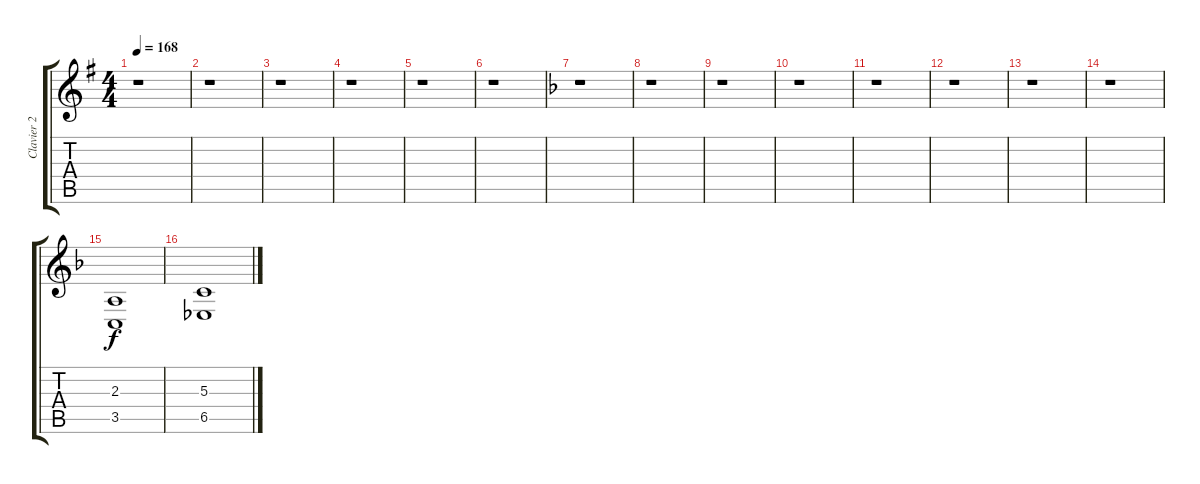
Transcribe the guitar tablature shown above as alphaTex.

\track ("Clavier 2" "Clavier 2") {instrument musicbox}
\staff {score tabs}
\tuning (E4 B3 G3 D3 A2 E2) {hide}
\ts (4 4)
\tempo 168
\clef g2
\ks g
r.1{dy f} |
r.1 |
r.1 |
r.1 |
r.1 |
r.1 |
\ks f
r.1 |
r.1 |
r.1 |
r.1 |
r.1 |
r.1 |
r.1 |
r.1 |
(2.3 3.5).1{volume 10 instrument stringensemble1} |
(5.3 6.5).1
